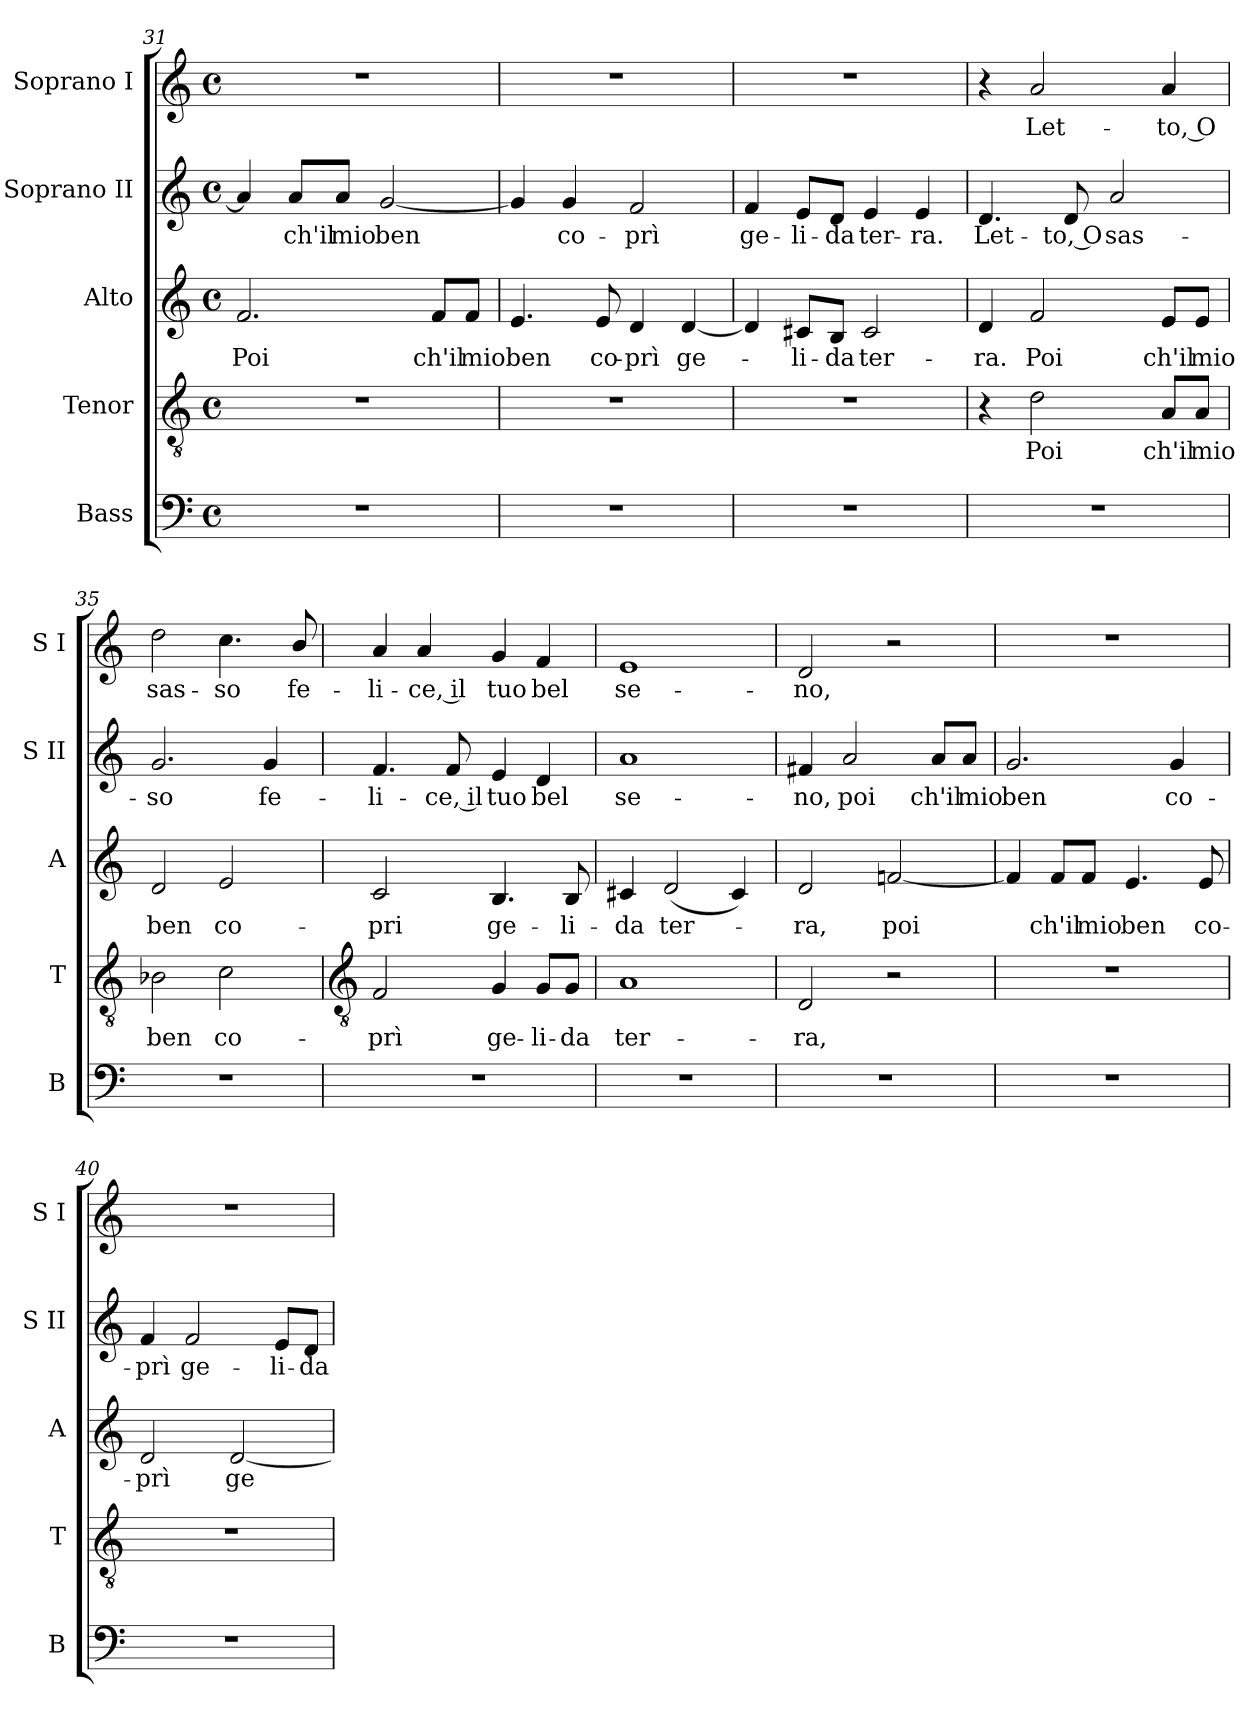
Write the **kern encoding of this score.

**kern	**kern	**text	**kern	**text	**kern	**text	**kern	**text
*part5	*part4	*part4	*part3	*part3	*part2	*part2	*part1	*part1
*staff5	*staff4	*staff4	*staff3	*staff3	*staff2	*staff2	*staff1	*staff1
*I"Bass	*I"Tenor	*	*I"Alto	*	*I"Soprano II	*	*I"Soprano I	*
*I'B	*I'T	*	*I'A	*	*I'S II	*	*I'S I	*
!!LO:LB:g=z
*clefF4	*clefGv2	*	*clefG2	*	*clefG2	*	*clefG2	*
*k[]	*k[]	*	*k[]	*	*k[]	*	*k[]	*
*C:	*C:	*	*C:	*	*C:	*	*C:	*
*M4/4	*M4/4	*	*M4/4	*	*M4/4	*	*M4/4	*
*met(c)	*met(c)	*	*met(c)	*	*met(c)	*	*met(c)	*
=31	=31	=31	=31	=31	=31	=31	=31	=31
!	!	!	!	!LO:LY:b	!	!	!	!
1r	1r	.	2.f	Poi	4a]	.	1r	.
!	!	!	!	!	!	!LO:LY:b	!	!
.	.	.	.	.	8a/L	ch'il	.	.
!	!	!	!	!	!	!LO:LY:b	!	!
.	.	.	.	.	8a/J	mio	.	.
!	!	!	!	!	!	!LO:LY:b	!	!
.	.	.	.	.	[2g	ben	.	.
!	!	!	!	!LO:LY:b	!	!	!	!
.	.	.	8f/L	ch'il	.	.	.	.
!	!	!	!	!LO:LY:b	!	!	!	!
.	.	.	8f/J	mio	.	.	.	.
=32	=32	=32	=32	=32	=32	=32	=32	=32
!	!	!	!	!LO:LY:b	!	!	!	!
1r	1r	.	4.e	ben	4g]	.	1r	.
!	!	!	!	!	!	!LO:LY:b	!	!
.	.	.	.	.	4g	co-	.	.
!	!	!	!	!LO:LY:b	!	!	!	!
.	.	.	8e	co-	.	.	.	.
!	!	!	!	!LO:LY:b	!	!LO:LY:b	!	!
.	.	.	4d	-prì	2f	-prì	.	.
!	!	!	!	!LO:LY:b	!	!	!	!
.	.	.	[4d	ge-	.	.	.	.
=33	=33	=33	=33	=33	=33	=33	=33	=33
!	!	!	!	!	!	!LO:LY:b	!	!
1r	1r	.	4d]	.	4f	ge-	1r	.
!	!	!	!	!LO:LY:b	!	!LO:LY:b	!	!
.	.	.	8c#X/L	li-	8e/L	-li-	.	.
!	!	!	!	!LO:LY:b	!	!LO:LY:b	!	!
.	.	.	8B/J	-da	8d/J	-da	.	.
!	!	!	!	!LO:LY:b	!	!LO:LY:b	!	!
.	.	.	2c#	ter-	4e	ter-	.	.
!	!	!	!	!	!	!LO:LY:b	!	!
.	.	.	.	.	4e	-ra.	.	.
=34	=34	=34	=34	=34	=34	=34	=34	=34
!	!	!	!	!LO:LY:b	!	!LO:LY:b	!	!
1r	4r	.	4d	-ra.	4.d	Let-	4r	.
!	!	!LO:LY:b	!	!LO:LY:b	!	!	!	!LO:LY:b
.	2d	Poi	2f	Poi	.	.	2a	Let-
!	!	!	!	!	!	!LO:LY:b	!	!
.	.	.	.	.	8d	-to, O	.	.
!	!	!	!	!	!	!LO:LY:b	!	!
.	.	.	.	.	2a	sas-	.	.
!	!	!LO:LY:b	!	!LO:LY:b	!	!	!	!LO:LY:b
.	8A/L	ch'il	8e/L	ch'il	.	.	4a	-to, O
!	!	!LO:LY:b	!	!LO:LY:b	!	!	!	!
.	8A/J	mio	8e/J	mio	.	.	.	.
=35	=35	=35	=35	=35	=35	=35	=35	=35
!	!	!LO:LY:b	!	!LO:LY:b	!	!LO:LY:b	!	!LO:LY:b
1r	2B-X	ben	2d	ben	2.g	-so	2dd	sas-
!	!	!LO:LY:b	!	!LO:LY:b	!	!	!	!LO:LY:b
.	2c	co-	2e	co-	.	.	4.cc	-so
!	!	!	!	!	!	!LO:LY:b	!	!
.	.	.	.	.	4g	fe-	.	.
!	!	!	!	!	!	!	!	!LO:LY:b
.	.	.	.	.	.	.	8b/	fe-
!!LO:LB:g=z
=36	=36	=36	=36	=36	=36	=36	=36	=36
*	*clefGv2	*	*	*	*	*	*	*
!	!	!LO:LY:b	!	!LO:LY:b	!	!LO:LY:b	!	!LO:LY:b
1r	2F	-prì	2c	-pri	4.f	-li-	4a	-li-
!	!	!	!	!	!	!	!	!LO:LY:b
.	.	.	.	.	.	.	4a	-ce, il
!	!	!	!	!	!	!LO:LY:b	!	!
.	.	.	.	.	8f	-ce, il	.	.
!	!	!LO:LY:b	!	!LO:LY:b	!	!LO:LY:b	!	!LO:LY:b
.	4G	ge-	4.B	ge-	4e	tuo	4g	tuo
!	!	!LO:LY:b	!	!	!	!LO:LY:b	!	!LO:LY:b
.	8G/L	-li-	.	.	4d	bel	4f	bel
!	!	!LO:LY:b	!	!LO:LY:b	!	!	!	!
.	8G/J	-da	8B	-li-	.	.	.	.
=37	=37	=37	=37	=37	=37	=37	=37	=37
!	!	!LO:LY:b	!	!LO:LY:b	!	!LO:LY:b	!	!LO:LY:b
1r	1A	ter-	4c#X	-da	1a	se-	1e	se-
!	!	!	!	!LO:LY:b	!	!	!	!
.	.	.	(<2d	ter-	.	.	.	.
.	.	.	4c#)	.	.	.	.	.
=38	=38	=38	=38	=38	=38	=38	=38	=38
!	!	!LO:LY:b	!	!LO:LY:b	!	!LO:LY:b	!	!LO:LY:b
1r	2D	-ra,	2d	ra,	4f#X	-no,	2d	-no,
!	!	!	!	!	!	!LO:LY:b	!	!
.	.	.	.	.	2a	poi	.	.
!	!	!	!	!LO:LY:b	!	!	!	!
.	2r	.	[2fn	poi	.	.	2r	.
!	!	!	!	!	!	!LO:LY:b	!	!
.	.	.	.	.	8a/L	ch'il	.	.
!	!	!	!	!	!	!LO:LY:b	!	!
.	.	.	.	.	8a/J	mio	.	.
=39	=39	=39	=39	=39	=39	=39	=39	=39
!	!	!	!	!	!	!LO:LY:b	!	!
1r	1r	.	4f]	.	2.g	ben	1r	.
!	!	!	!	!LO:LY:b	!	!	!	!
.	.	.	8f/L	ch'il	.	.	.	.
!	!	!	!	!LO:LY:b	!	!	!	!
.	.	.	8f/J	mio	.	.	.	.
!	!	!	!	!LO:LY:b	!	!	!	!
.	.	.	4.e	ben	.	.	.	.
!	!	!	!	!	!	!LO:LY:b	!	!
.	.	.	.	.	4g	co-	.	.
!	!	!	!	!LO:LY:b	!	!	!	!
.	.	.	8e	co-	.	.	.	.
=40	=40	=40	=40	=40	=40	=40	=40	=40
!	!	!	!	!LO:LY:b	!	!LO:LY:b	!	!
1r	1r	.	2d	-prì	4f	-prì	1r	.
!	!	!	!	!	!	!LO:LY:b	!	!
.	.	.	.	.	2f	ge-	.	.
!	!	!	!	!LO:LY:b	!	!	!	!
.	.	.	[2d	ge-	.	.	.	.
!	!	!	!	!	!	!LO:LY:b	!	!
.	.	.	.	.	8e/L	-li-	.	.
!	!	!	!	!	!	!LO:LY:b	!	!
.	.	.	.	.	8d/J	-da	.	.
=	=	=	=	=	=	=	=	=
*-	*-	*-	*-	*-	*-	*-	*-	*-
